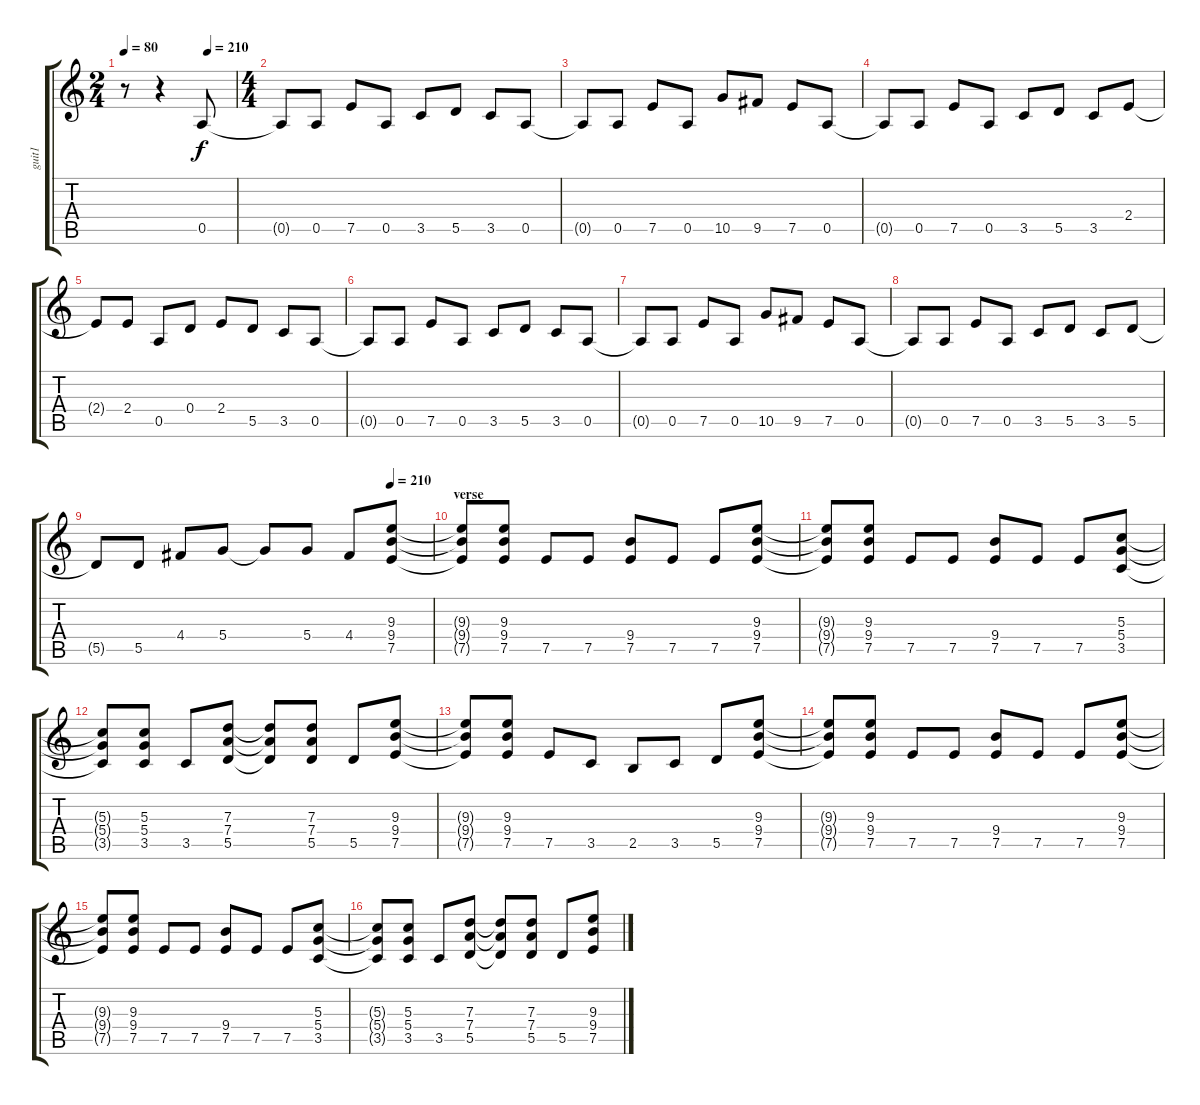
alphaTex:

\track ("guit1" "guit1") {instrument distortionguitar}
\staff {score tabs}
\tuning (E4 B3 G3 D3 A2 E2) {hide}
\ts (2 4)
\tempo 80
\tempo (210 0.75)
\clef g2
\ks c
r.8{dy f} r.4 0.5.8 |
\ts (4 4)
0.5{t}.8 0.5.8 7.5.8 0.5.8 3.5.8 5.5.8 3.5.8 0.5.8 |
0.5{t}.8 0.5.8 7.5.8 0.5.8 10.5.8 9.5.8 7.5.8 0.5.8 |
0.5{t}.8 0.5.8 7.5.8 0.5.8 3.5.8 5.5.8 3.5.8 2.4.8 |
2.4{t}.8 2.4.8 0.5.8 0.4.8 2.4.8 5.5.8 3.5.8 0.5.8 |
0.5{t}.8 0.5.8 7.5.8 0.5.8 3.5.8 5.5.8 3.5.8 0.5.8 |
0.5{t}.8 0.5.8 7.5.8 0.5.8 10.5.8 9.5.8 7.5.8 0.5.8 |
0.5{t}.8 0.5.8 7.5.8 0.5.8 3.5.8 5.5.8 3.5.8 5.5.8 |
\tempo (210 0.875)
5.5{t}.8 5.5.8 4.4.8 5.4.8 5.4{t}.8 5.4.8 4.4.8 (9.3 9.4 7.5).8 |
\section ("" "verse")
(9.3{t} 9.4{t} 7.5{t}).8 (9.3 9.4 7.5).8 7.5.8 7.5.8 (9.4 7.5).8 7.5.8 7.5.8 (9.3 9.4 7.5).8 |
(9.3{t} 9.4{t} 7.5{t}).8 (9.3 9.4 7.5).8 7.5.8 7.5.8 (9.4 7.5).8 7.5.8 7.5.8 (5.3 5.4 3.5).8 |
(5.3{t} 5.4{t} 3.5{t}).8 (5.3 5.4 3.5).8 3.5.8 (7.3 7.4 5.5).8 (7.3{t} 7.4{t} 5.5{t}).8 (7.3 7.4 5.5).8 5.5.8 (9.3 9.4 7.5).8 |
(9.3{t} 9.4{t} 7.5{t}).8 (9.3 9.4 7.5).8 7.5.8 3.5.8 2.5.8 3.5.8 5.5.8 (9.3 9.4 7.5).8 |
(9.3{t} 9.4{t} 7.5{t}).8 (9.3 9.4 7.5).8 7.5.8 7.5.8 (9.4 7.5).8 7.5.8 7.5.8 (9.3 9.4 7.5).8 |
(9.3{t} 9.4{t} 7.5{t}).8 (9.3 9.4 7.5).8 7.5.8 7.5.8 (9.4 7.5).8 7.5.8 7.5.8 (5.3 5.4 3.5).8 |
(5.3{t} 5.4{t} 3.5{t}).8 (5.3 5.4 3.5).8 3.5.8 (7.3 7.4 5.5).8 (7.3{t} 7.4{t} 5.5{t}).8 (7.3 7.4 5.5).8 5.5.8 (9.3 9.4 7.5).8
